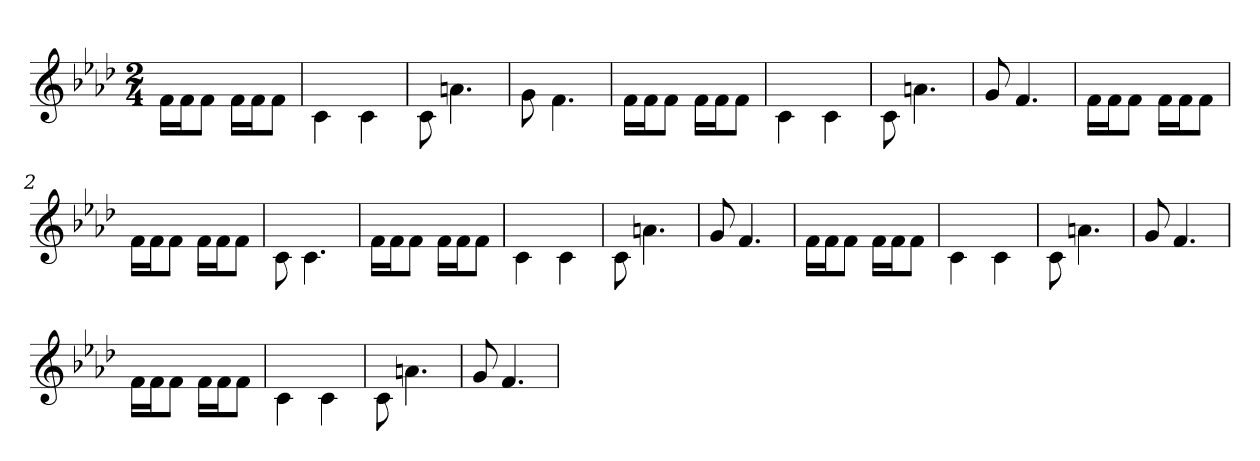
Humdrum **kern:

**kern
*part1
*staff1
*clefG2
*k[b-e-a-d-]
*A-:
*M2/4
=1
16f\LL
16f\J
8f\J
16f\LL
16f\J
8f\J
=2
4c\
4c\
=3
8c\
4.an\
=4
8g\
4.f\
=1
16f\LL
16f\J
8f\J
16f\LL
16f\J
8f\J
=2
4c\
4c\
=3
8c\
4.an\
=4
8g/
4.f/
=1
16f\LL
16f\J
8f\J
16f\LL
16f\J
8f\J
=2
16f\LL
16f\J
8f\J
16f\LL
16f\J
8f\J
=3
8c\
4.c\
=1
16f\LL
16f\J
8f\J
16f\LL
16f\J
8f\J
=2
4c\
4c\
=3
8c\
4.an\
=4
8g/
4.f/
=1
16f\LL
16f\J
8f\J
16f\LL
16f\J
8f\J
=2
4c\
4c\
=3
8c\
4.an\
=4
8g/
4.f/
=1
16f\LL
16f\J
8f\J
16f\LL
16f\J
8f\J
=2
4c\
4c\
=3
8c\
4.an\
=4
8g/
4.f/
=
*-
